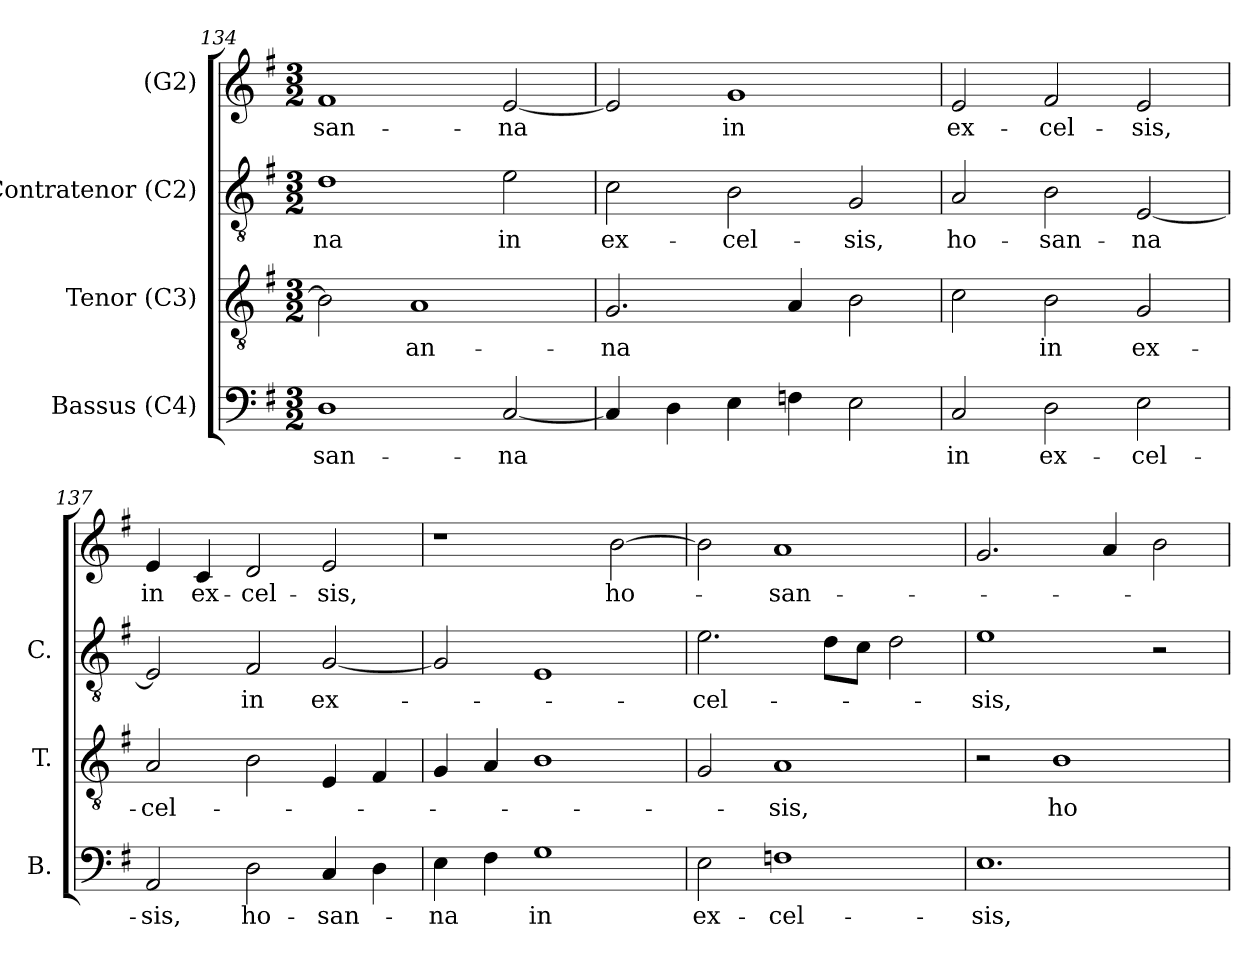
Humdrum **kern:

**kern	**text	**kern	**text	**kern	**text	**kern	**text
*part4	*part4	*part3	*part3	*part2	*part2	*part1	*part1
*staff4	*staff4	*staff3	*staff3	*staff2	*staff2	*staff1	*staff1
*I"Bassus (C4)	*	*I"Tenor (C3)	*	*I"Contratenor (C2)	*	*I"(G2)	*
*I'B.	*	*I'T.	*	*I'C.	*	*	*
*clefF4	*	*clefGv2	*	*clefGv2	*	*clefG2	*
*	*	*ITrd7c12	*	*ITrd7c12	*	*	*
*k[f#]	*	*k[f#]	*	*k[f#]	*	*k[f#]	*
*G:	*	*G:	*	*G:	*	*G:	*
*M3/2	*	*M3/2	*	*M3/2	*	*M3/2	*
=134	=134	=134	=134	=134	=134	=134	=134
!	!LO:LY:b:color=#000000	!	!	!	!	!	!
!	!	!	!	!	!LO:LY:b:color=#000000	!	!
!	!	!	!	!	!	!	!LO:LY:b:color=#000000
1Di	-san-	2BBi\]	.	1Di	-na	1f#i	-san-
!	!	!	!LO:LY:b:color=#000000	!	!	!	!
.	.	1AAi	-an-	.	.	.	.
!	!LO:LY:b:color=#000000	!	!	!	!	!	!
!	!	!	!	!	!LO:LY:b:color=#000000	!	!
!	!	!	!	!	!	!	!LO:LY:b:color=#000000
[2Ci/	-na	.	.	2Ei\	in	[2ei/	-na
!!LO:LB:g=z
=135	=135	=135	=135	=135	=135	=135	=135
!	!	!	!LO:LY:b:color=#000000	!	!	!	!
!	!	!	!	!	!LO:LY:b:color=#000000	!	!
4Ci/]	.	2.GGi/	-na	2Ci\	ex-	2ei/]	.
4Di\	.	.	.	.	.	.	.
!	!	!	!	!	!LO:LY:b:color=#000000	!	!
!	!	!	!	!	!	!	!LO:LY:b:color=#000000
4Ei\	.	.	.	2BBi\	-cel-	1gi	in
4Fi\	.	4AAi/	.	.	.	.	.
!	!	!	!	!	!LO:LY:b:color=#000000	!	!
2Ei\	.	2BBi\	.	2GGi/	-sis,	.	.
=136	=136	=136	=136	=136	=136	=136	=136
!	!LO:LY:b:color=#000000	!	!	!	!	!	!
!	!	!	!	!	!LO:LY:b:color=#000000	!	!
!	!	!	!	!	!	!	!LO:LY:b:color=#000000
2Ci/	in	2Ci\	.	2AAi/	ho-	2ei/	ex-
!	!LO:LY:b:color=#000000	!	!	!	!	!	!
!	!	!	!LO:LY:b:color=#000000	!	!	!	!
!	!	!	!	!	!LO:LY:b:color=#000000	!	!
!	!	!	!	!	!	!	!LO:LY:b:color=#000000
2Di\	ex-	2BBi\	in	2BBi\	-san-	2f#i/	-cel-
!	!LO:LY:b:color=#000000	!	!	!	!	!	!
!	!	!	!LO:LY:b:color=#000000	!	!	!	!
!	!	!	!	!	!LO:LY:b:color=#000000	!	!
!	!	!	!	!	!	!	!LO:LY:b:color=#000000
2Ei\	-cel-	2GGi/	ex-	[2EEi/	-na	2ei/	-sis,
=137	=137	=137	=137	=137	=137	=137	=137
!	!LO:LY:b:color=#000000	!	!	!	!	!	!
!	!	!	!LO:LY:b:color=#000000	!	!	!	!
!	!	!	!	!	!	!	!LO:LY:b:color=#000000
2AAi/	-sis,	2AAi/	-cel-	2EEi/]	.	4ei/	in
!	!	!	!	!	!	!	!LO:LY:b:color=#000000
.	.	.	.	.	.	4ci/	ex-
!	!LO:LY:b:color=#000000	!	!	!	!	!	!
!	!	!	!	!	!LO:LY:b:color=#000000	!	!
!	!	!	!	!	!	!	!LO:LY:b:color=#000000
2Di\	ho-	2BBi\	.	2FF#i/	in	2di/	-cel-
!	!LO:LY:b:color=#000000	!	!	!	!	!	!
!	!	!	!	!	!LO:LY:b:color=#000000	!	!
!	!	!	!	!	!	!	!LO:LY:b:color=#000000
4Ci/	-san-	4EEi/	.	[2GGi/	ex-	2ei/	-sis,
4Di\	.	4FF#i/	.	.	.	.	.
=138	=138	=138	=138	=138	=138	=138	=138
!	!LO:LY:b:color=#000000	!	!	!	!	!	!
4Ei\	-na	4GGi/	.	2GGi/]	.	1r	.
4F#i\	.	4AAi/	.	.	.	.	.
!	!LO:LY:b:color=#000000	!	!	!	!	!	!
1Gi	in	1BBi	.	1EEi	.	.	.
!	!	!	!	!	!	!	!LO:LY:b:color=#000000
.	.	.	.	.	.	[2bi\	ho-
=139	=139	=139	=139	=139	=139	=139	=139
!	!LO:LY:b:color=#000000	!	!	!	!	!	!
!	!	!	!	!	!LO:LY:b:color=#000000	!	!
2Ei\	ex-	2GGi/	.	2.Ei\	-cel-	2bi\]	.
!	!LO:LY:b:color=#000000	!	!	!	!	!	!
!	!	!	!LO:LY:b:color=#000000	!	!	!	!
!	!	!	!	!	!	!	!LO:LY:b:color=#000000
1Fi	-cel-	1AAi	-sis,	.	.	1ai	-san-
.	.	.	.	8Di\L	.	.	.
.	.	.	.	8Ci\J	.	.	.
.	.	.	.	2Di\	.	.	.
=140	=140	=140	=140	=140	=140	=140	=140
!	!LO:LY:b:color=#000000	!	!	!	!	!	!
!	!	!	!	!	!LO:LY:b:color=#000000	!	!
1.Ei	-sis,	2r	.	1Ei	-sis,	2.gi/	.
!	!	!	!LO:LY:b:color=#000000	!	!	!	!
.	.	1BBi	ho-	.	.	.	.
.	.	.	.	.	.	4ai/	.
.	.	.	.	2r	.	2bi\	.
=	=	=	=	=	=	=	=
*-	*-	*-	*-	*-	*-	*-	*-
